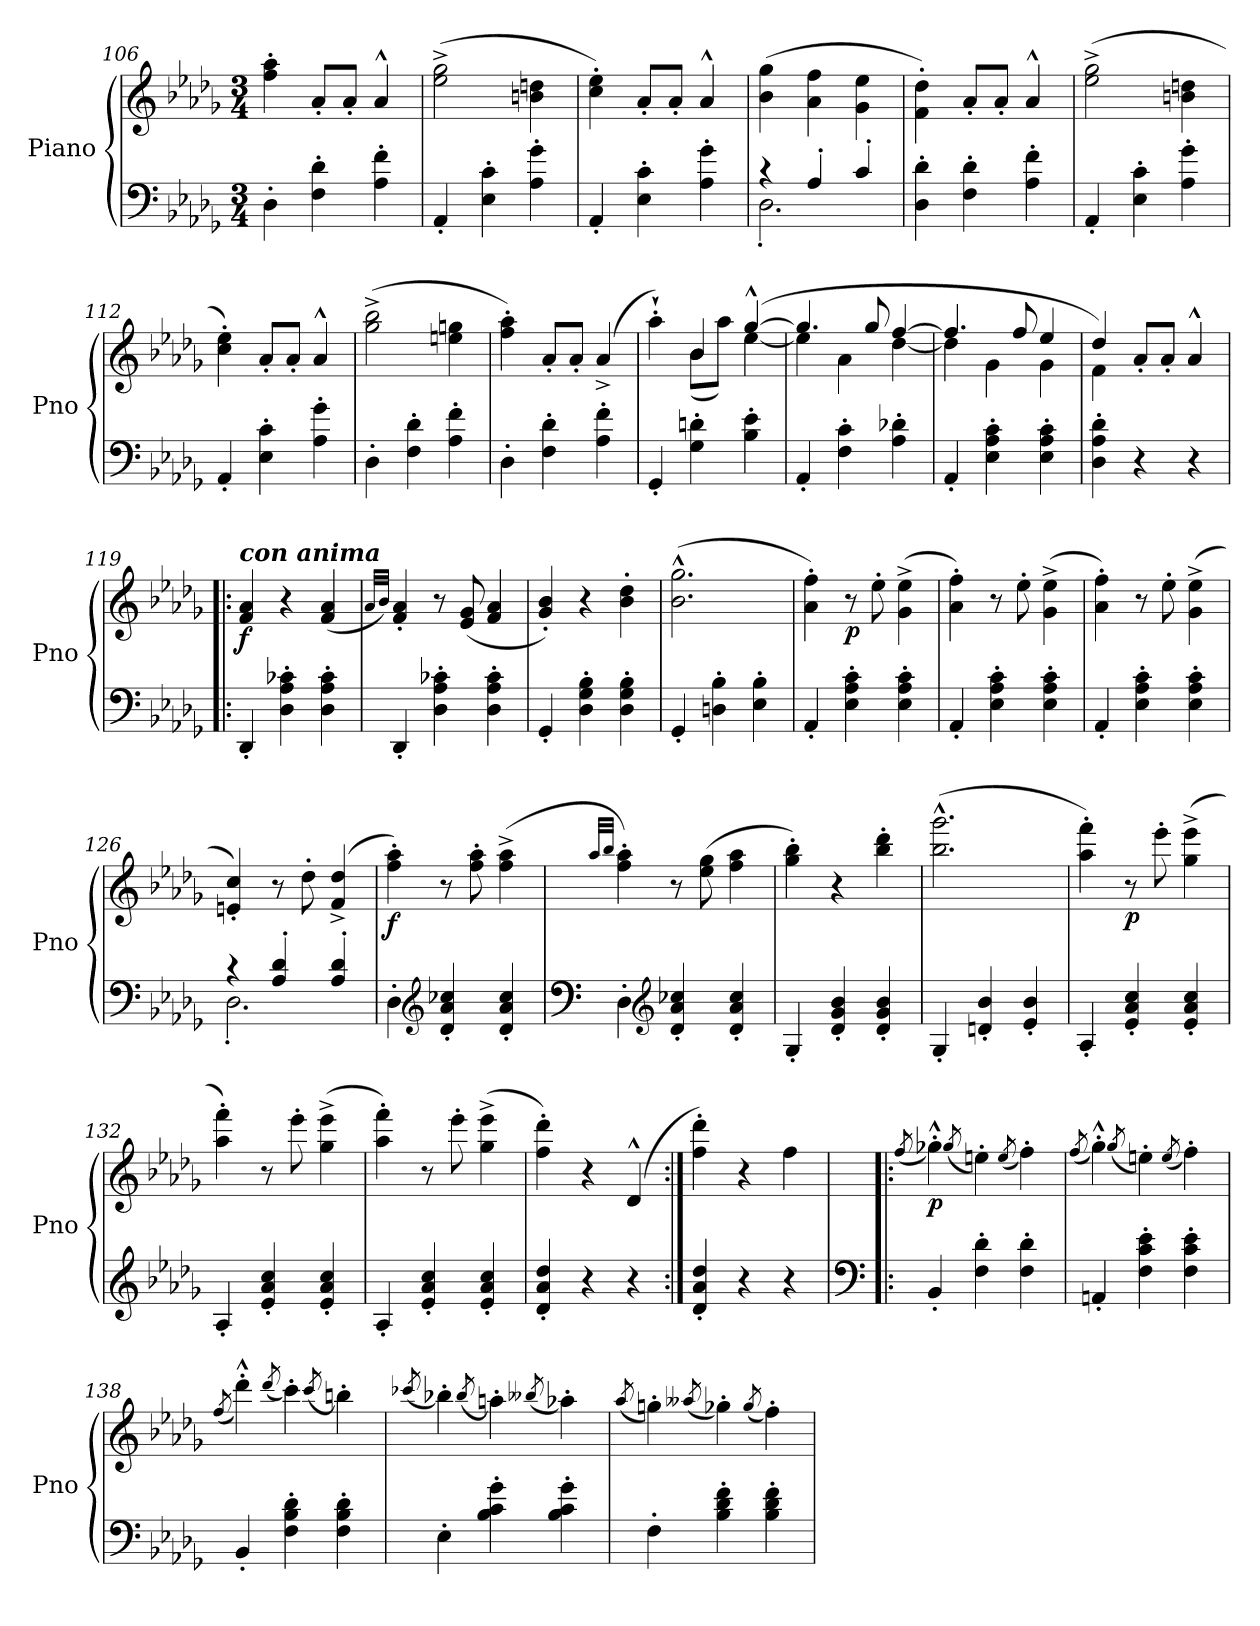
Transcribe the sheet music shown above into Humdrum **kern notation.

**kern	**kern	**dynam
*part1	*part1	*part1
*staff2	*staff1	*staff1/2
*I"Piano	*	*
*I'Pno	*	*
*clefF4	*clefG2	*
*k[b-e-a-d-g-]	*k[b-e-a-d-g-]	*
*M3/4	*M3/4	*
=106	=106	=106
4D-'\	4ff\' 4aa-\'	.
4F\' 4d-\'	8a-'/L	.
.	8a-'/J	.
4A-\' 4f\'	4a-^^/	.
=107	=107	=107
4AA-'/	(>2ee-\^ 2gg-\^	.
4E-\' 4c\'	.	.
4A-\' 4g-\'	4bn\ 4ddn\	.
=108	=108	=108
4AA-'/	4cc\' 4ee-\')	.
4E-\' 4c\'	8a-'/L	.
.	8a-'/J	.
4A-\' 4g-\'	4a-^^/	.
!!LO:LB:g=z
=109	=109	=109
*^	*	*
4r	2.D-'\	(>4b-\ 4gg-\	.
4A-'/	.	4a-\ 4ff\	.
4c'/	.	4g-\ 4ee-\	.
*v	*v	*	*
!!LO:LB:g=z
=110	=110	=110
4D-\' 4d-\'	4f\' 4dd-\')	.
4F\' 4d-\'	8a-'/L	.
.	8a-'/J	.
4A-\' 4f\'	4a-^^/	.
=111	=111	=111
4AA-'/	(>2ee-\^ 2gg-\^	.
4E-\' 4c\'	.	.
4A-\' 4g-\'	4bn\ 4ddn\	.
=112	=112	=112
4AA-'/	4cc\' 4ee-\')	.
4E-\' 4c\'	8a-'/L	.
.	8a-'/J	.
4A-\' 4g-\'	4a-^^/	.
=113	=113	=113
4D-'\	(>2gg-\^ 2bb-\^	.
4F\' 4d-\'	.	.
4A-\' 4f\'	4een\ 4ggn\	.
=114	=114	=114
4D-'\	4ff\' 4aa-\')	.
4F\' 4d-\'	8a-'/L	.
.	8a-'/J	.
4A-\' 4f\'	(>4a-^/	.
=115	=115	=115
*	*^	*
4GG-'/	4aa-'`\)	4ryy	.
4G-\' 4dn\'	4b-/	(>8b-\L	.
.	.	8aa-\J)	.
4B-\' 4e-\'	(>[4gg-^^/	[4ee-\	.
=116	=116	=116	=116
4AA-'/	4.gg-/]	4ee-\]	.
4F\' 4c\'	.	4a-\	.
.	8gg-/	.	.
4A-\' 4d-X\'	[4ff/	[4dd-\	.
=117	=117	=117	=117
4AA-'/	4.ff/]	4dd-\]	.
4E-\' 4A-\' 4c\'	.	4g-\	.
.	8ff/	.	.
4E-\' 4A-\' 4c\'	4ee-/	4g-\	.
=118	=118	=118	=118
4D-\' 4A-\' 4d-\'	4dd-/)	4f\	.
4r	8a-'/L	2ryy	.
.	8a-'/J	.	.
4r	4a-^^/	.	.
*	*v	*v	*
!!LO:LB:g=z
=119!|:	=119!|:	=119!|:
!	!LO:TX:a:Bi:t=con anima	!
!	!	!LO:DY:b
4DD-'/	4f/ 4a-/	f
4D-\' 4A-\' 4c-X\'	4r	.
4D-\' 4A-\' 4c-\'	(>4f/ 4a-/	.
!!LO:LB:g=z
=120	=120	=120
.	32qa-/LLL	.
.	32qb-/JJJ)	.
4DD-'/	4f/' 4a-/'	.
4D-\' 4A-\' 4c-X\'	8r	.
.	(<8e-/ 8g-/	.
4D-\' 4A-\' 4c-\'	4f/ 4a-/	.
=121	=121	=121
4GG-'/	4g-/' 4b-/')	.
4D-\' 4G-\' 4B-\'	4r	.
4D-\' 4G-\' 4B-\'	4b-\' 4dd-\'	.
=122	=122	=122
4GG-'/	(>2.b-\^^ 2.gg-\^^	.
4Dn\' 4B-\'	.	.
4E-\' 4B-\'	.	.
=123	=123	=123
4AA-'/	4a-\' 4ff\')	.
!	!	!LO:DY:b
4E-\' 4A-\' 4c\'	8r	p
.	8ee-'\	.
4E-\' 4A-\' 4c\'	(>4g-\^ 4ee-\^	.
=124	=124	=124
4AA-'/	4a-\' 4ff\')	.
4E-\' 4A-\' 4c\'	8r	.
.	8ee-'\	.
4E-\' 4A-\' 4c\'	(>4g-\^ 4ee-\^	.
=125	=125	=125
4AA-'/	4a-\' 4ff\')	.
4E-\' 4A-\' 4c\'	8r	.
.	8ee-'\	.
4E-\' 4A-\' 4c\'	(>4g-\^ 4ee-\^	.
=126	=126	=126
*^	*	*
4r	2.D-'\	4en/' 4cc/')	.
4A-/' 4d-/'	.	8r	.
.	.	8dd-'\	.
4A-/' 4d-/'	.	(>4f/^ 4dd-/^	.
*v	*v	*	*
=127	=127	=127
!	!	!LO:DY:b
4D-'\	4ff\' 4aa-\')	f
*clefG2	*	*
4d-/' 4a-/' 4cc-X/'	8r	.
.	8ff\' 8aa-\'	.
4d-/' 4a-/' 4cc-/'	(>4ff\^ 4aa-\^	.
!!LO:PB:g=z
=128	=128	=128
*clefF4	*	*
.	32qaa-/LLL	.
.	32qbb-/JJJ	.
4D-'\	4ff\' 4aa-\')	.
*clefG2	*	*
4d-/' 4a-/' 4cc-X/'	8r	.
.	(>8ee-\ 8gg-\	.
4d-/' 4a-/' 4cc-/'	4ff\ 4aa-\	.
!!LO:LB:g=z
=129	=129	=129
4G-'/	4gg-\' 4bb-\')	.
4d-/' 4g-/' 4b-/'	4r	.
4d-/' 4g-/' 4b-/'	4bb-\' 4ddd-\'	.
=130	=130	=130
4G-'/	(>2.bb-\^^ 2.ggg-\^^	.
4dn/' 4b-/'	.	.
4e-/' 4b-/'	.	.
=131	=131	=131
4A-'/	4aa-\' 4fff\')	.
!	!	!LO:DY:b
4e-/' 4a-/' 4cc/'	8r	p
.	8eee-'\	.
4e-/' 4a-/' 4cc/'	(>4gg-\^ 4eee-\^	.
=132	=132	=132
4A-'/	4aa-\' 4fff\')	.
4e-/' 4a-/' 4cc/'	8r	.
.	8eee-'\	.
4e-/' 4a-/' 4cc/'	(>4gg-\^ 4eee-\^	.
=133	=133	=133
4A-'/	4aa-\' 4fff\')	.
4e-/' 4a-/' 4cc/'	8r	.
.	8eee-'\	.
4e-/' 4a-/' 4cc/'	(>4gg-\^ 4eee-\^	.
=134	=134	=134
4d-/' 4a-/' 4dd-/'	4ff\' 4ddd-\')	.
4r	4r	.
4r	(>4d-^^/	.
=135:|!	=135:|!	=135:|!
4d-/' 4a-/' 4dd-/'	4ff\' 4ddd-\')	.
4r	4r	.
4r	4ff\	.
=136!|:	=136!|:	=136!|:
*clefF4	*	*
.	(<8qff/	.
!	!	!LO:DY:b
4BB-'/	4gg-X'^^\)	p
.	(<8qgg-/	.
4F\' 4d-\'	4een'\)	.
.	(<8qee/	.
4F\' 4d-\'	4ff'\)	.
!!LO:LB:g=z
=137	=137	=137
.	(<8qff/	.
4AAn'/	4gg-'^^\)	.
.	(<8qgg-/	.
4F\' 4c\' 4e-\'	4een'\)	.
.	(<8qee/	.
4F\' 4c\' 4e-\'	4ff'\)	.
!!LO:LB:g=z
=138	=138	=138
.	(<8qff/	.
4BB-'/	4ddd-'^^\)	.
.	(<8qddd-/	.
4F\' 4B-\' 4d-\'	4ccc'\)	.
.	(<8qccc/	.
4F\' 4B-\' 4d-\'	4bbn'\)	.
=139	=139	=139
.	(<8qccc-X/	.
4E-'\	4bb-X'\)	.
.	(<8qbb-/	.
4B-\' 4c\' 4g-\'	4aan'\)	.
.	(<8qbb--X/	.
4B-\' 4c\' 4g-\'	4aa-X'\)	.
=140	=140	=140
.	(<8qaa-/	.
4F'\	4ggn'\)	.
.	(<8qaa--X/	.
4B-\' 4d-\' 4f\'	4gg-X'\)	.
.	(<8qgg-/	.
4B-\' 4d-\' 4f\'	4ff'\)	.
=	=	=
*-	*-	*-
